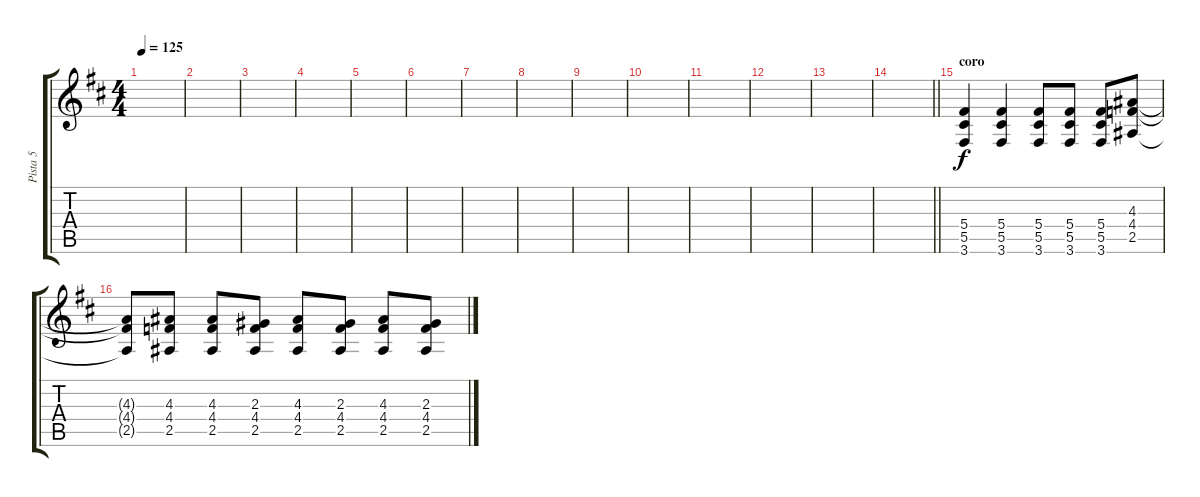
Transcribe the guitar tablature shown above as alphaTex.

\track ("Pista 5" "Pista 5") {instrument distortionguitar}
\staff {score tabs}
\tuning (Eb4 Bb3 Gb3 Db3 Ab2 Eb2) {hide}
\ts (4 4)
\tempo 125
\clef g2
\ks d
|
|
|
|
|
|
|
|
|
|
|
|
|
\barLineRight lightlight
|
\section ("" "coro")
(5.4 5.5 3.6).4{volume 7} (5.4 5.5 3.6).4 (5.4 5.5 3.6).8 (5.4 5.5 3.6).8 (5.4 5.5 3.6).8 (4.3 4.4 2.5).8 |
(4.3{t} 4.4{t} 2.5{t}).8 (4.3 4.4 2.5).8 (4.3 4.4 2.5).8 (2.3 4.4 2.5).8 (4.3 4.4 2.5).8 (2.3 4.4 2.5).8 (4.3 4.4 2.5).8 (2.3 4.4 2.5).8
